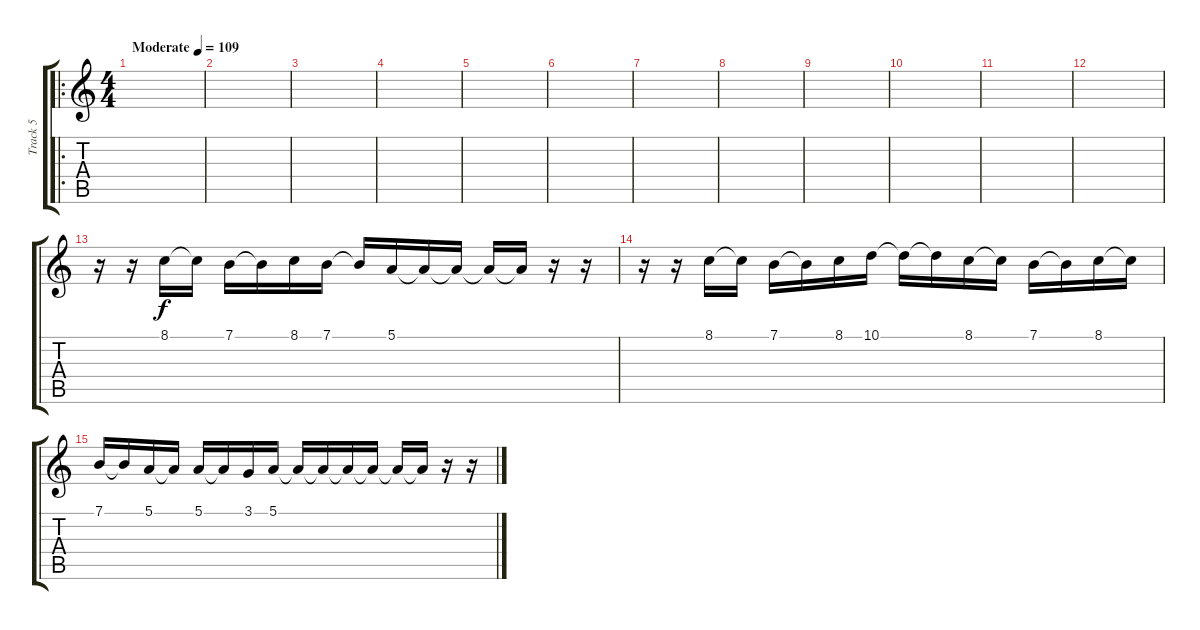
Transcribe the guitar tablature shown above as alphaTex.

\track ("Track 5" "Track 5") {instrument musicbox bank 2}
\staff {score tabs}
\tuning (E4 B3 G3 D3 A2 E2) {hide}
\ro
\ts (4 4)
\tempo (109 "Moderate")
\clef g2
\ks c
|
|
|
|
|
|
|
|
|
|
|
|
r.16 r.16 8.1.16 8.1{t}.16 7.1.16 7.1{t}.16 8.1.16 7.1.16 7.1{t}.16 5.1.16 5.1{t}.16 5.1{t}.16 5.1{t}.16 5.1{t}.16 r.16 r.16 |
r.16 r.16 8.1.16 8.1{t}.16 7.1.16 7.1{t}.16 8.1.16 10.1.16 10.1{t}.16 10.1{t}.16 8.1.16 8.1{t}.16 7.1.16 7.1{t}.16 8.1.16 8.1{t}.16 |
7.1.16 7.1{t}.16 5.1.16 5.1{t}.16 5.1.16 5.1{t}.16 3.1.16 5.1.16 5.1{t}.16 5.1{t}.16 5.1{t}.16 5.1{t}.16 5.1{t}.16 5.1{t}.16 r.16 r.16
